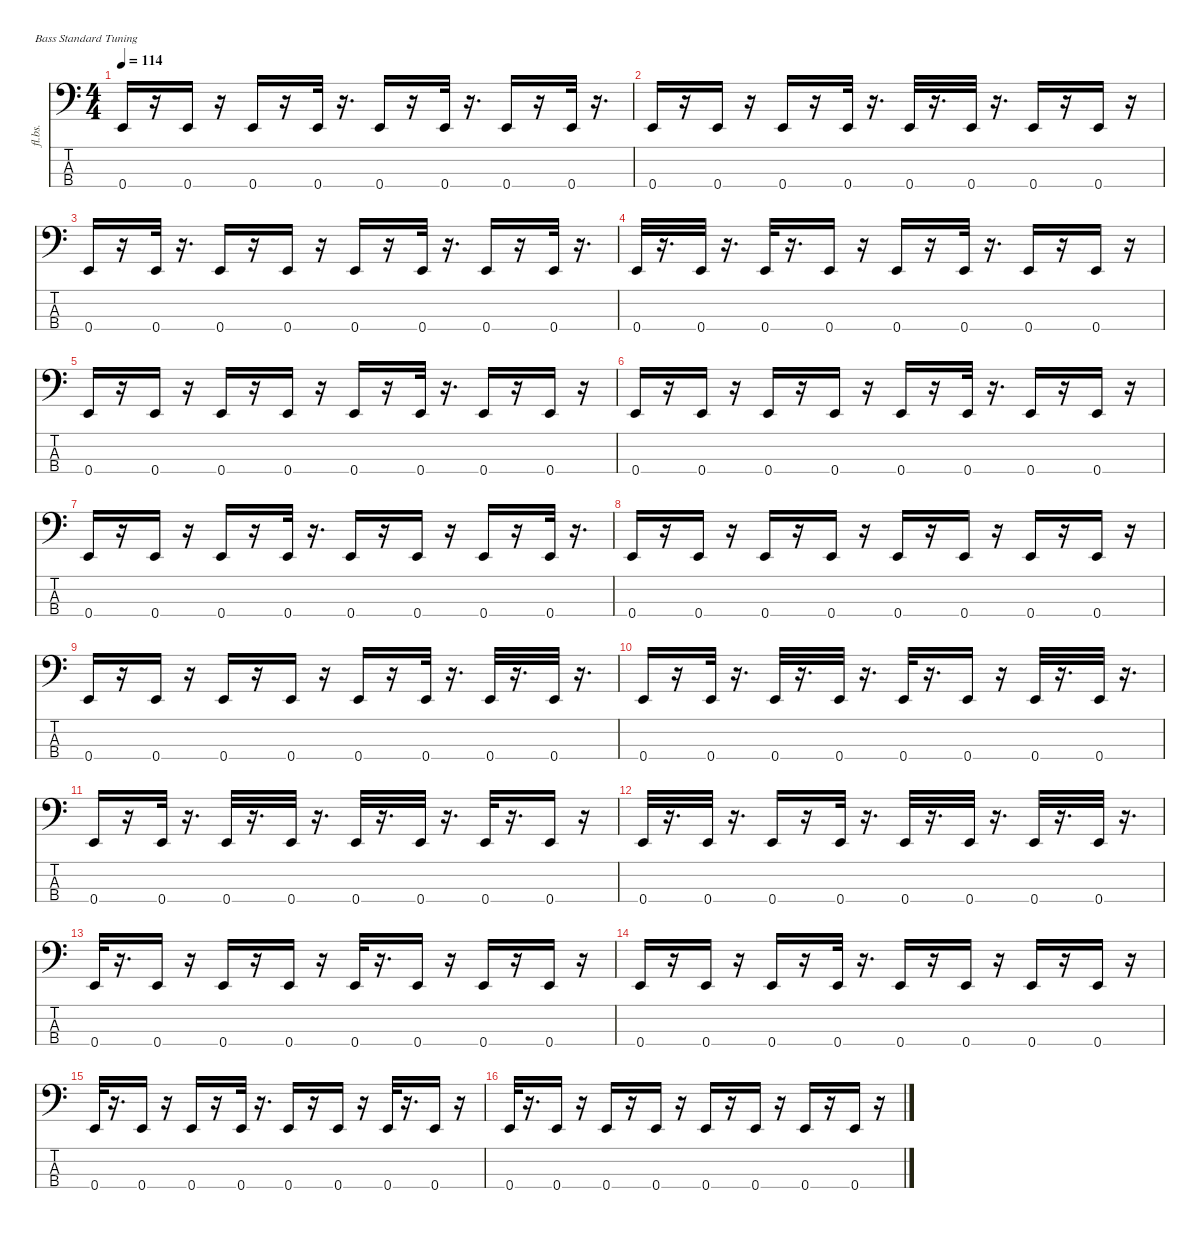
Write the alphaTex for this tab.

\defaultSystemsLayout 4
\hideDynamics
\bracketExtendMode nobrackets
\otherSystemsTrackNameOrientation horizontal
\track ("Bass" "fl.bs.") {instrument fretlessbass}
\staff {score tabs}
\tuning (G2 D2 A1 E1)
\ts (4 4)
\tempo 114
\clef f4
\ks c
0.4.16{dy fff} r.16 0.4.16 r.16 0.4.16 r.16 0.4.32 r.16{d} 0.4.16 r.16 0.4.32 r.16{d} 0.4.16 r.16 0.4.32 r.16{d} |
0.4.16 r.16 0.4.16 r.16 0.4.16 r.16 0.4.32{dy ff} r.16{d} 0.4.32{dy fff} r.16{d} 0.4.32 r.16{d} 0.4.16 r.16 0.4.16 r.16 |
0.4.16 r.16 0.4.32 r.16{d} 0.4.16 r.16 0.4.16 r.16 0.4.16 r.16 0.4.32 r.16{d} 0.4.16 r.16 0.4.32 r.16{d} |
0.4.32 r.16{d} 0.4.32 r.16{d} 0.4.32 r.16{d} 0.4.16 r.16 0.4.16 r.16 0.4.32{dy ff} r.16{d} 0.4.16{dy fff} r.16 0.4.16 r.16 |
0.4.16 r.16 0.4.16 r.16 0.4.16 r.16 0.4.16 r.16 0.4.16 r.16 0.4.32 r.16{d} 0.4.16 r.16 0.4.16 r.16 |
0.4.16 r.16 0.4.16 r.16 0.4.16 r.16 0.4.16 r.16 0.4.16 r.16 0.4.32 r.16{d} 0.4.16 r.16 0.4.16 r.16 |
0.4.16 r.16 0.4.16 r.16 0.4.16 r.16 0.4.32 r.16{d} 0.4.16 r.16 0.4.16 r.16 0.4.16 r.16 0.4.32{dy ff} r.16{d} |
0.4.16{dy fff} r.16 0.4.16 r.16 0.4.16 r.16 0.4.16 r.16 0.4.16 r.16 0.4.16{dy ff} r.16 0.4.16{dy fff} r.16 0.4.16 r.16 |
0.4.16 r.16 0.4.16{dy ff} r.16 0.4.16{dy fff} r.16 0.4.16 r.16 0.4.16 r.16 0.4.32 r.16{d} 0.4.32 r.16{d} 0.4.32 r.16{d} |
0.4.16 r.16 0.4.32{dy ff} r.16{d} 0.4.32{dy fff} r.16{d} 0.4.32 r.16{d} 0.4.32 r.16{d} 0.4.16{dy ff} r.16 0.4.32{dy fff} r.16{d} 0.4.32 r.16{d} |
0.4.16 r.16 0.4.32 r.16{d} 0.4.32 r.16{d} 0.4.32{dy ff} r.16{d} 0.4.32{dy fff} r.16{d} 0.4.32 r.16{d} 0.4.32 r.16{d} 0.4.16 r.16 |
0.4.32 r.16{d} 0.4.32 r.16{d} 0.4.16 r.16 0.4.32{dy ff} r.16{d} 0.4.32{dy fff} r.16{d} 0.4.32 r.16{d} 0.4.32 r.16{d} 0.4.32 r.16{d} |
0.4.32 r.16{d} 0.4.16 r.16 0.4.16 r.16 0.4.16 r.16 0.4.32 r.16{d} 0.4.16 r.16 0.4.16 r.16 0.4.16 r.16 |
0.4.16 r.16 0.4.16 r.16 0.4.16 r.16 0.4.32 r.16{d} 0.4.16 r.16 0.4.16 r.16 0.4.16 r.16 0.4.16 r.16 |
0.4.32 r.16{d} 0.4.16 r.16 0.4.16 r.16 0.4.32 r.16{d} 0.4.16 r.16 0.4.16 r.16 0.4.32 r.16{d} 0.4.16 r.16 |
0.4.32 r.16{d} 0.4.16 r.16 0.4.16 r.16 0.4.16 r.16 0.4.16{dy ff} r.16 0.4.16{dy fff} r.16 0.4.16 r.16 0.4.16 r.16
